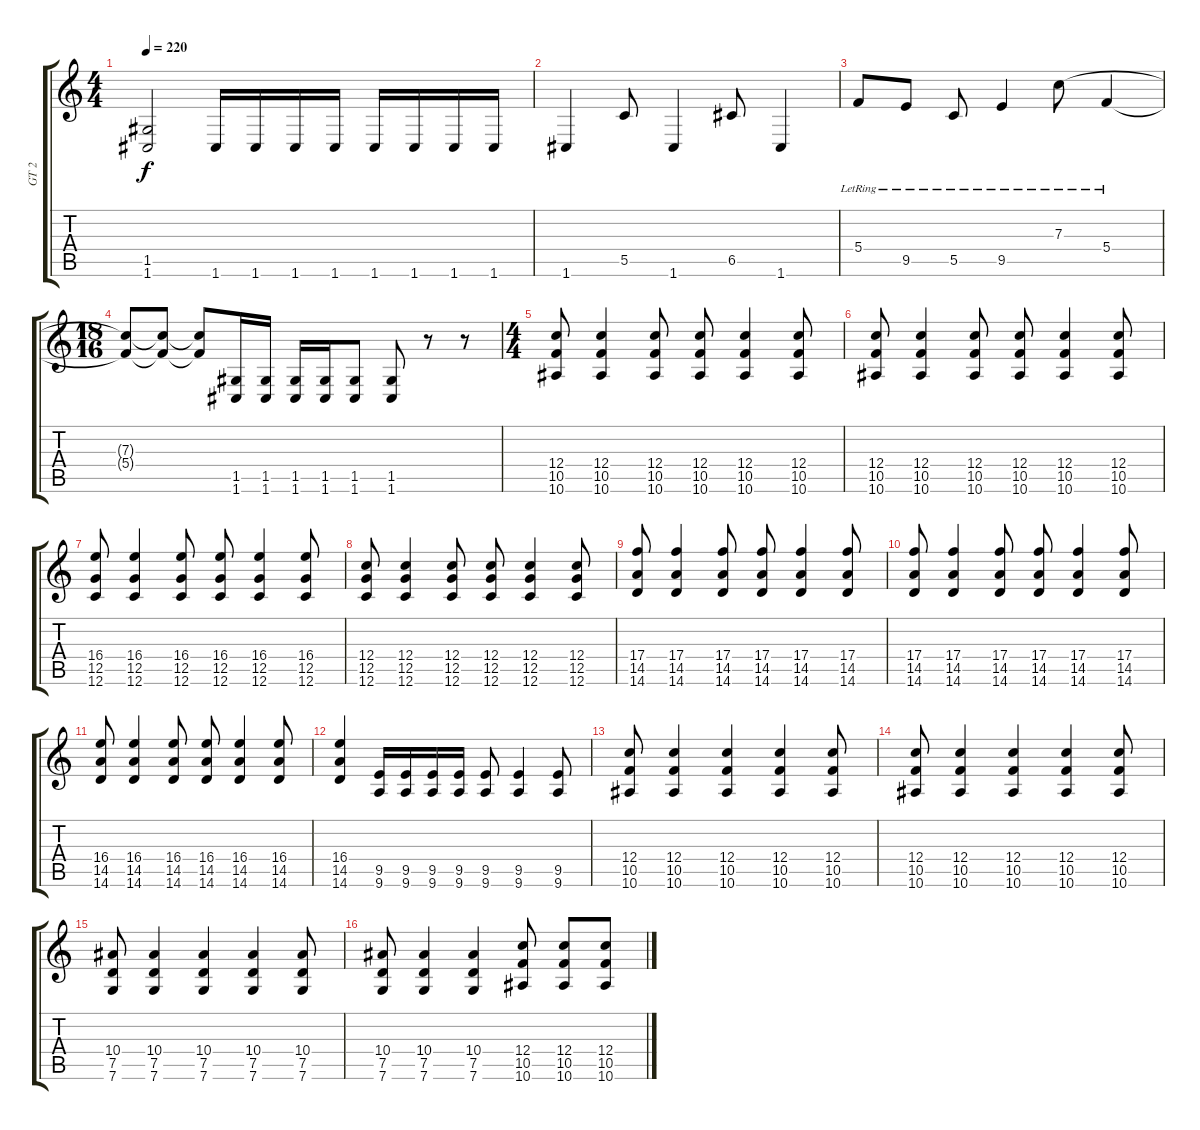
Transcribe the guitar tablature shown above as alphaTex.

\track ("GT 2" "GT 2") {solo instrument distortionguitar}
\staff {score tabs}
\tuning (D4 A3 F3 C3 G2 C2) {hide}
\ts (4 4)
\tempo 220
\clef g2
\ks c
(1.5 1.6).2{dy f} 1.6.16 1.6.16 1.6.16 1.6.16 1.6.16 1.6.16 1.6.16 1.6.16 |
1.6.4 5.5.8 1.6.4 6.5.8 1.6.4 |
5.4{lr}.8 9.5{lr}.8 5.5{lr}.8 9.5{lr}.4 7.3{lr}.8 5.4{lr}.4 |
\ts (18 16)
(7.3{t} 5.4{t}).8 (7.3{t} 5.4{t}).8 (7.3{t} 5.4{t}).8 (1.5 1.6).16 (1.5 1.6).16 (1.5 1.6).16 (1.5 1.6).16 (1.5 1.6).8 (1.5 1.6).8 r.8 r.8 |
\ts (4 4)
(12.4 10.5 10.6).8 (12.4 10.5 10.6).4 (12.4 10.5 10.6).8 (12.4 10.5 10.6).8 (12.4 10.5 10.6).4 (12.4 10.5 10.6).8 |
(12.4 10.5 10.6).8 (12.4 10.5 10.6).4 (12.4 10.5 10.6).8 (12.4 10.5 10.6).8 (12.4 10.5 10.6).4 (12.4 10.5 10.6).8 |
(16.4 12.5 12.6).8 (16.4 12.5 12.6).4 (16.4 12.5 12.6).8 (16.4 12.5 12.6).8 (16.4 12.5 12.6).4 (16.4 12.5 12.6).8 |
(12.4 12.5 12.6).8 (12.4 12.5 12.6).4 (12.4 12.5 12.6).8 (12.4 12.5 12.6).8 (12.4 12.5 12.6).4 (12.4 12.5 12.6).8 |
(17.4 14.5 14.6).8 (17.4 14.5 14.6).4 (17.4 14.5 14.6).8 (17.4 14.5 14.6).8 (17.4 14.5 14.6).4 (17.4 14.5 14.6).8 |
(17.4 14.5 14.6).8 (17.4 14.5 14.6).4 (17.4 14.5 14.6).8 (17.4 14.5 14.6).8 (17.4 14.5 14.6).4 (17.4 14.5 14.6).8 |
(16.4 14.5 14.6).8 (16.4 14.5 14.6).4 (16.4 14.5 14.6).8 (16.4 14.5 14.6).8 (16.4 14.5 14.6).4 (16.4 14.5 14.6).8 |
(16.4 14.5 14.6).4 (9.5 9.6).16 (9.5 9.6).16 (9.5 9.6).16 (9.5 9.6).16 (9.5 9.6).8 (9.5 9.6).4 (9.5 9.6).8 |
(12.4 10.5 10.6).8 (12.4 10.5 10.6).4 (12.4 10.5 10.6).4 (12.4 10.5 10.6).4 (12.4 10.5 10.6).8 |
(12.4 10.5 10.6).8 (12.4 10.5 10.6).4 (12.4 10.5 10.6).4 (12.4 10.5 10.6).4 (12.4 10.5 10.6).8 |
(10.4 7.5 7.6).8 (10.4 7.5 7.6).4 (10.4 7.5 7.6).4 (10.4 7.5 7.6).4 (10.4 7.5 7.6).8 |
(10.4 7.5 7.6).8 (10.4 7.5 7.6).4 (10.4 7.5 7.6).4 (12.4 10.5 10.6).8 (12.4 10.5 10.6).8 (12.4 10.5 10.6).8
